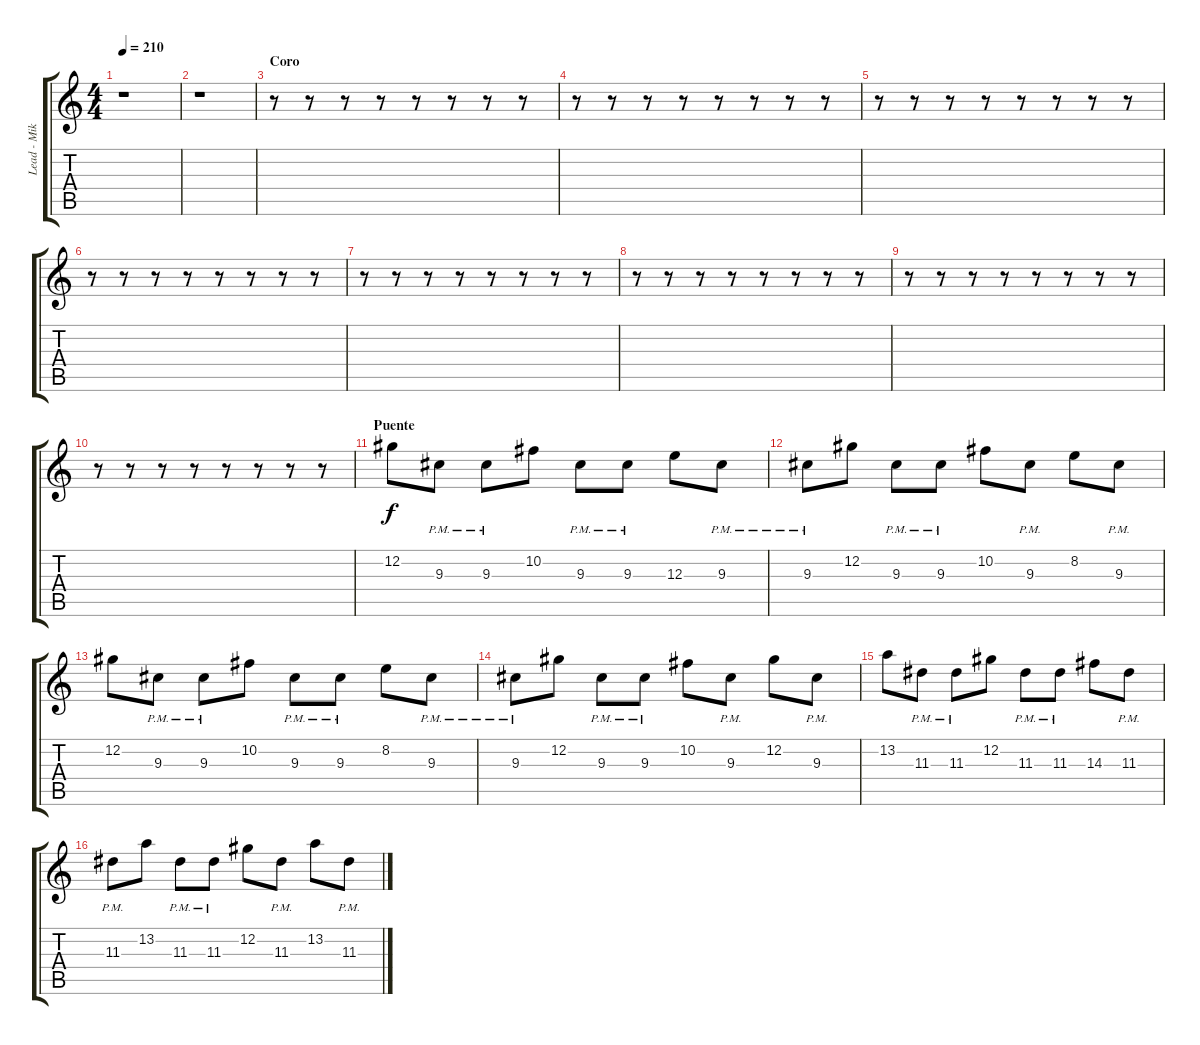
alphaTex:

\track ("Lead - Mike Martin" "Lead - Mik") {instrument distortionguitar}
\staff {score tabs}
\tuning (Db4 Ab3 E3 B2 Gb2 Db2) {hide}
\ts (4 4)
\tempo 210
\clef g2
\ks c
r.1{dy f} |
r.1 |
\section ("" "Coro")
r.8 r.8 r.8 r.8 r.8 r.8 r.8 r.8 |
r.8 r.8 r.8 r.8 r.8 r.8 r.8 r.8 |
r.8 r.8 r.8 r.8 r.8 r.8 r.8 r.8 |
r.8 r.8 r.8 r.8 r.8 r.8 r.8 r.8 |
r.8 r.8 r.8 r.8 r.8 r.8 r.8 r.8 |
r.8 r.8 r.8 r.8 r.8 r.8 r.8 r.8 |
r.8 r.8 r.8 r.8 r.8 r.8 r.8 r.8 |
r.8 r.8 r.8 r.8 r.8 r.8 r.8 r.8 |
\section ("" "Puente")
12.2.8 9.3{pm}.8 9.3{pm}.8 10.2.8 9.3{pm}.8 9.3{pm}.8 12.3.8 9.3{pm}.8 |
9.3{pm}.8 12.2.8 9.3{pm}.8 9.3{pm}.8 10.2.8 9.3{pm}.8 8.2.8 9.3{pm}.8 |
12.2.8 9.3{pm}.8 9.3{pm}.8 10.2.8 9.3{pm}.8 9.3{pm}.8 8.2.8 9.3{pm}.8 |
9.3{pm}.8 12.2.8 9.3{pm}.8 9.3{pm}.8 10.2.8 9.3{pm}.8 12.2.8 9.3{pm}.8 |
13.2.8 11.3{pm}.8 11.3{pm}.8 12.2.8 11.3{pm}.8 11.3{pm}.8 14.3.8 11.3{pm}.8 |
11.3{pm}.8 13.2.8 11.3{pm}.8 11.3{pm}.8 12.2.8 11.3{pm}.8 13.2.8 11.3{pm}.8
